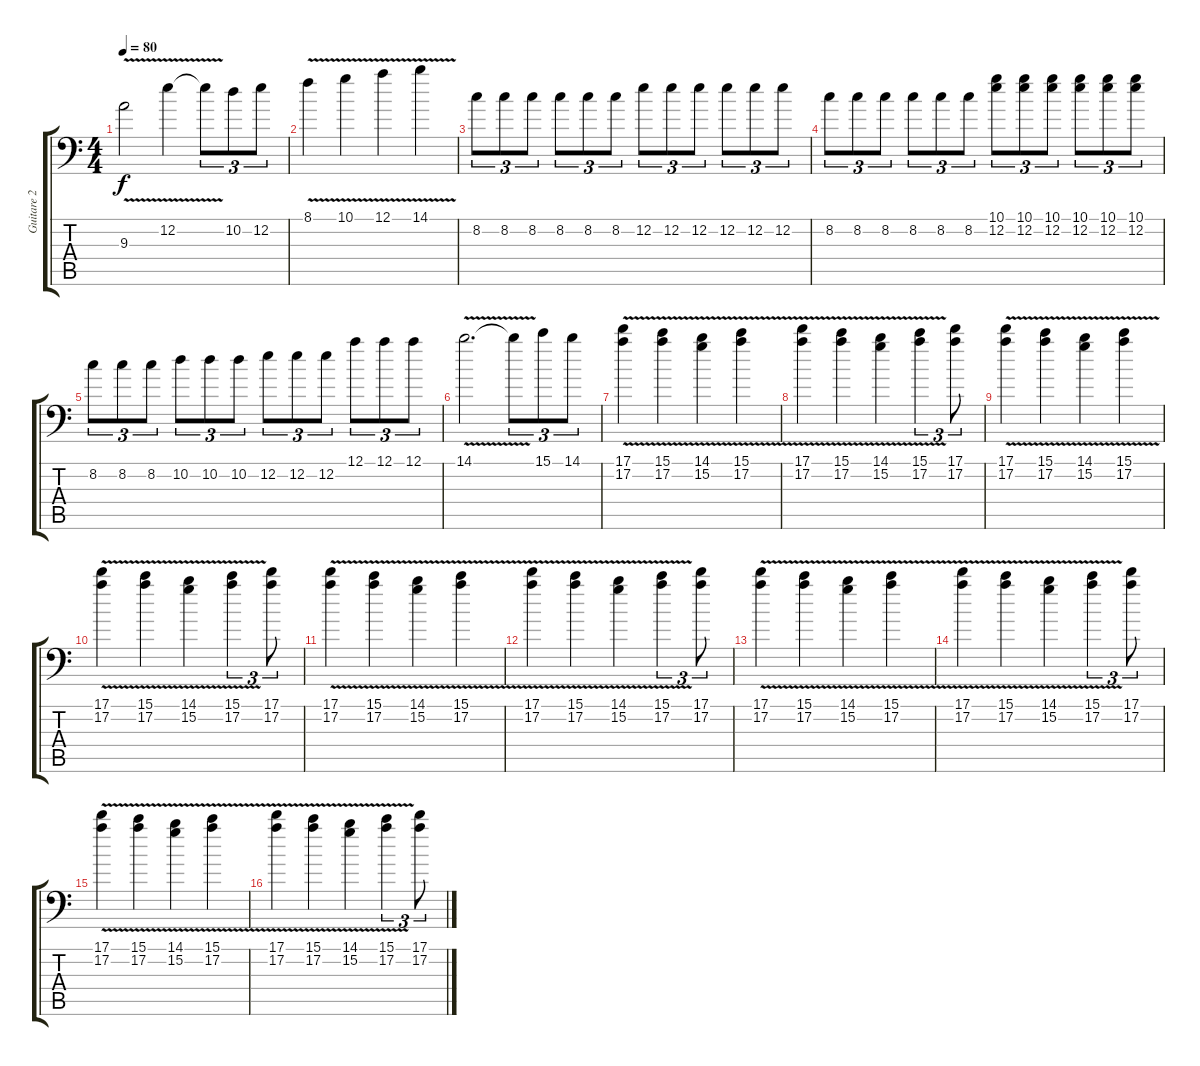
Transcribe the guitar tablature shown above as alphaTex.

\track ("Guitare 2" "Guitare 2") {instrument distortionguitar}
\staff {score tabs}
\tuning (A3 E3 C3 G2 D2 A1) {hide}
\ts (4 4)
\tempo 80
\clef f4
\ks c
9.3{v}.2{dy f} 12.2{v}.4 12.2{t}.8{tu (3 2)} 10.2.8{tu (3 2)} 12.2.8{tu (3 2)} |
8.1{v}.4 10.1{v}.4 12.1{v}.4 14.1{v}.4 |
8.2.8{tu (3 2)} 8.2.8{tu (3 2)} 8.2.8{tu (3 2)} 8.2.8{tu (3 2)} 8.2.8{tu (3 2)} 8.2.8{tu (3 2)} 12.2.8{tu (3 2)} 12.2.8{tu (3 2)} 12.2.8{tu (3 2)} 12.2.8{tu (3 2)} 12.2.8{tu (3 2)} 12.2.8{tu (3 2)} |
8.2.8{tu (3 2)} 8.2.8{tu (3 2)} 8.2.8{tu (3 2)} 8.2.8{tu (3 2)} 8.2.8{tu (3 2)} 8.2.8{tu (3 2)} (10.1 12.2).8{tu (3 2)} (10.1 12.2).8{tu (3 2)} (10.1 12.2).8{tu (3 2)} (10.1 12.2).8{tu (3 2)} (10.1 12.2).8{tu (3 2)} (10.1 12.2).8{tu (3 2)} |
8.2.8{tu (3 2)} 8.2.8{tu (3 2)} 8.2.8{tu (3 2)} 10.2.8{tu (3 2)} 10.2.8{tu (3 2)} 10.2.8{tu (3 2)} 12.2.8{tu (3 2)} 12.2.8{tu (3 2)} 12.2.8{tu (3 2)} 12.1.8{tu (3 2)} 12.1.8{tu (3 2)} 12.1.8{tu (3 2)} |
14.1{v}.2{d} 14.1{t}.8{tu (3 2)} 15.1.8{tu (3 2)} 14.1.8{tu (3 2)} |
(17.1{v} 17.2{v}).4 (15.1{v} 17.2).4 (14.1{v} 15.2{v}).4 (15.1{v} 17.2{v}).4 |
(17.1{v} 17.2{v}).4 (15.1{v} 17.2).4 (14.1{v} 15.2{v}).4 (15.1{v} 17.2{v}).4{tu (3 2)} (17.1 17.2).8{tu (3 2)} |
(17.1{v} 17.2{v}).4 (15.1{v} 17.2).4 (14.1{v} 15.2{v}).4 (15.1{v} 17.2{v}).4 |
(17.1{v} 17.2{v}).4 (15.1{v} 17.2).4 (14.1{v} 15.2{v}).4 (15.1{v} 17.2{v}).4{tu (3 2)} (17.1 17.2).8{tu (3 2)} |
(17.1{v} 17.2{v}).4{volume 6} (15.1{v} 17.2).4 (14.1{v} 15.2{v}).4 (15.1{v} 17.2{v}).4 |
(17.1{v} 17.2{v}).4 (15.1{v} 17.2).4 (14.1{v} 15.2{v}).4 (15.1{v} 17.2{v}).4{tu (3 2)} (17.1 17.2).8{tu (3 2)} |
(17.1{v} 17.2{v}).4 (15.1{v} 17.2).4 (14.1{v} 15.2{v}).4 (15.1{v} 17.2{v}).4 |
(17.1{v} 17.2{v}).4 (15.1{v} 17.2).4 (14.1{v} 15.2{v}).4 (15.1{v} 17.2{v}).4{tu (3 2)} (17.1 17.2).8{tu (3 2)} |
(17.1{v} 17.2{v}).4{volume 0} (15.1{v} 17.2).4 (14.1{v} 15.2{v}).4 (15.1{v} 17.2{v}).4 |
(17.1{v} 17.2{v}).4 (15.1{v} 17.2).4 (14.1{v} 15.2{v}).4 (15.1{v} 17.2{v}).4{tu (3 2)} (17.1 17.2).8{tu (3 2)}
